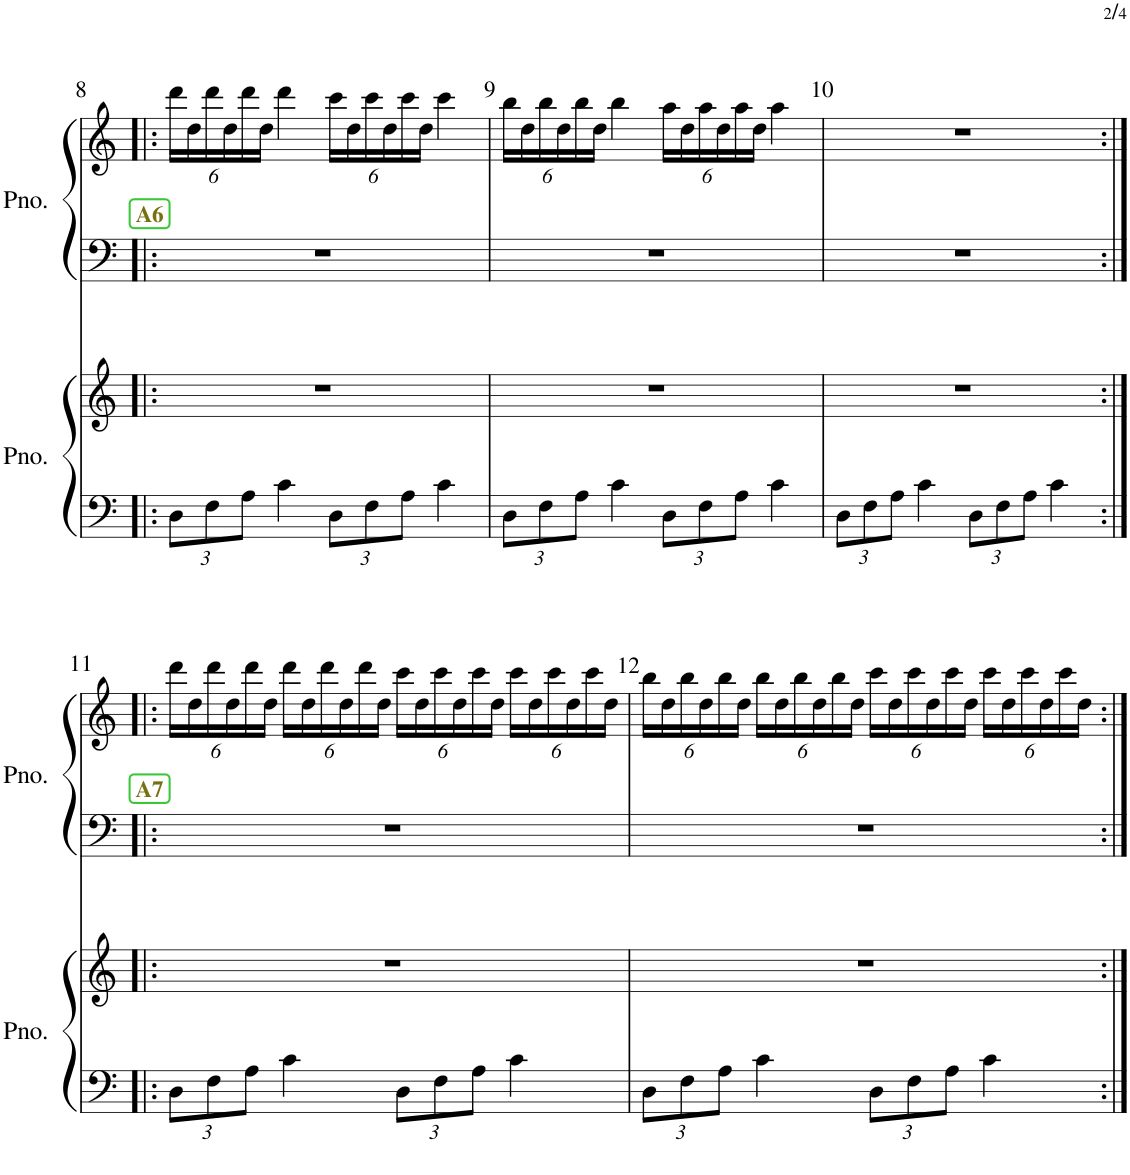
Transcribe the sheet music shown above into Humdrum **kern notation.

**kern	**kern	**kern	**kern
*part2	*part2	*part1	*part1
*staff4	*staff3	*staff2	*staff1
*I"ピアノ	*	*I"ピアノ	*
!!LO:PB:g=z
*clefF4	*clefG2	*clefF4	*clefG2
*k[]	*k[]	*k[]	*k[]
*M4/4	*M4/4	*M4/4	*M4/4
*Xbrackettup	*	*	*Xbrackettup
!!LO:REH:place=s1:b:B:cj:color=#777010:fs=11:t=A6
=8!|:	=8!|:	=8!|:	=8!|:
12D\L	1r	1r	24ddd\LL
.	.	.	24dd\
12F\	.	.	24ddd\
.	.	.	24dd\
12A\J	.	.	24ddd\
.	.	.	24dd\JJ
4c\	.	.	4ddd\
12D\L	.	.	24ccc\LL
.	.	.	24dd\
12F\	.	.	24ccc\
.	.	.	24dd\
12A\J	.	.	24ccc\
.	.	.	24dd\JJ
4c\	.	.	4ccc\
=9	=9	=9	=9
12D\L	1r	1r	24bb\LL
.	.	.	24dd\
12F\	.	.	24bb\
.	.	.	24dd\
12A\J	.	.	24bb\
.	.	.	24dd\JJ
4c\	.	.	4bb\
12D\L	.	.	24aa\LL
.	.	.	24dd\
12F\	.	.	24aa\
.	.	.	24dd\
12A\J	.	.	24aa\
.	.	.	24dd\JJ
4c\	.	.	4aa\
=10	=10	=10	=10
12D\L	1r	1r	1r
12F\	.	.	.
12A\J	.	.	.
4c\	.	.	.
12D\L	.	.	.
12F\	.	.	.
12A\J	.	.	.
4c\	.	.	.
!!LO:LB:g=z
!!LO:REH:place=s1:b:B:cj:color=#777010:fs=11:t=A7
=11:|!|:	=11:|!|:	=11:|!|:	=11:|!|:
12D\L	1r	1r	24ddd\LL
.	.	.	24dd\
12F\	.	.	24ddd\
.	.	.	24dd\
12A\J	.	.	24ddd\
.	.	.	24dd\JJ
4c\	.	.	24ddd\LL
.	.	.	24dd\
.	.	.	24ddd\
.	.	.	24dd\
.	.	.	24ddd\
.	.	.	24dd\JJ
12D\L	.	.	24ccc\LL
.	.	.	24dd\
12F\	.	.	24ccc\
.	.	.	24dd\
12A\J	.	.	24ccc\
.	.	.	24dd\JJ
4c\	.	.	24ccc\LL
.	.	.	24dd\
.	.	.	24ccc\
.	.	.	24dd\
.	.	.	24ccc\
.	.	.	24dd\JJ
=12	=12	=12	=12
12D\L	1r	1r	24bb\LL
.	.	.	24dd\
12F\	.	.	24bb\
.	.	.	24dd\
12A\J	.	.	24bb\
.	.	.	24dd\JJ
4c\	.	.	24bb\LL
.	.	.	24dd\
.	.	.	24bb\
.	.	.	24dd\
.	.	.	24bb\
.	.	.	24dd\JJ
12D\L	.	.	24ccc\LL
.	.	.	24dd\
12F\	.	.	24ccc\
.	.	.	24dd\
12A\J	.	.	24ccc\
.	.	.	24dd\JJ
4c\	.	.	24ccc\LL
.	.	.	24dd\
.	.	.	24ccc\
.	.	.	24dd\
.	.	.	24ccc\
.	.	.	24dd\JJ
=:|!	=:|!	=:|!	=:|!
*-	*-	*-	*-
